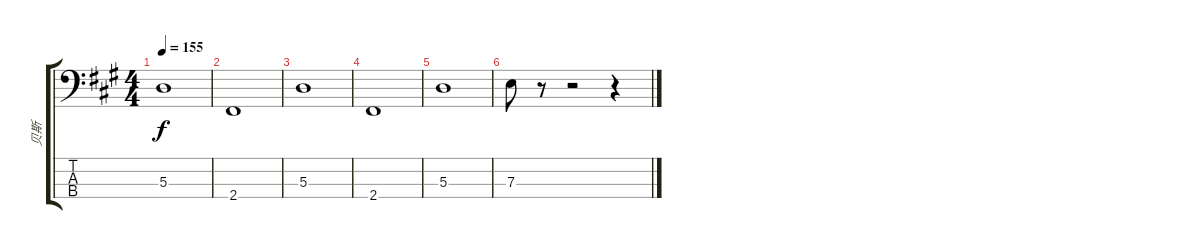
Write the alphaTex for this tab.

\track ("贝斯" "贝斯") {instrument electricbassfinger}
\staff {score tabs}
\tuning (G2 D2 A1 E1) {hide}
\ts (4 4)
\tempo 155
\clef f4
\ks a
5.3.1{dy f} |
2.4.1 |
5.3.1 |
2.4.1 |
5.3.1 |
7.3.8 r.8 r.2 r.4
